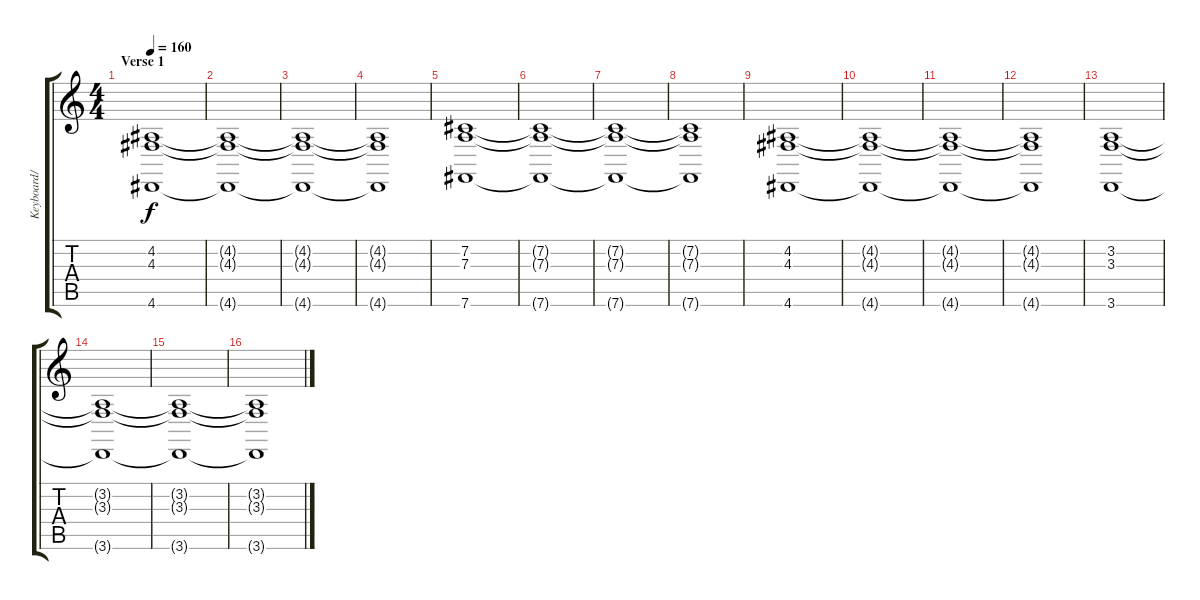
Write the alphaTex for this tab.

\track ("Keyboard/ Effects" "Keyboard/ ") {instrument rockorgan}
\staff {score tabs}
\tuning (B3 Gb3 D3 A2 E2 B1) {hide}
\ts (4 4)
\section ("" "Verse 1")
\tempo 160
\clef g2
\ks c
(4.2 4.3 4.6).1{dy f} |
(4.2{t} 4.3{t} 4.6{t}).1 |
(4.2{t} 4.3{t} 4.6{t}).1 |
(4.2{t} 4.3{t} 4.6{t}).1 |
(7.2 7.3 7.6).1 |
(7.2{t} 7.3{t} 7.6{t}).1 |
(7.2{t} 7.3{t} 7.6{t}).1 |
(7.2{t} 7.3{t} 7.6{t}).1 |
(4.2 4.3 4.6).1 |
(4.2{t} 4.3{t} 4.6{t}).1 |
(4.2{t} 4.3{t} 4.6{t}).1 |
(4.2{t} 4.3{t} 4.6{t}).1 |
(3.2 3.3 3.6).1 |
(3.2{t} 3.3{t} 3.6{t}).1 |
(3.2{t} 3.3{t} 3.6{t}).1 |
(3.2{t} 3.3{t} 3.6{t}).1
